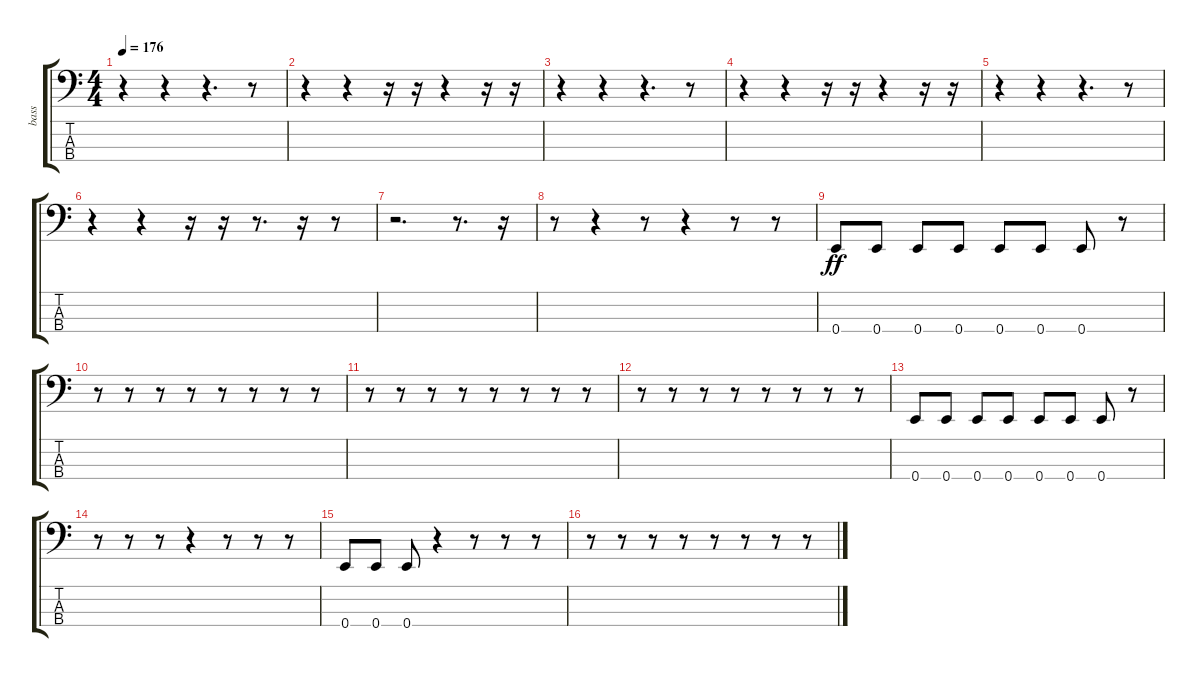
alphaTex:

\track ("bass" "bass") {instrument electricbassfinger}
\staff {score tabs}
\tuning (G2 D2 A1 E1) {hide}
\ts (4 4)
\tempo 176
\clef f4
\ks c
r.4{dy ff} r.4 r.4{d} r.8 |
r.4 r.4 r.16 r.16 r.4 r.16 r.16 |
r.4 r.4 r.4{d} r.8 |
r.4 r.4 r.16 r.16 r.4 r.16 r.16 |
r.4 r.4 r.4{d} r.8 |
r.4 r.4 r.16 r.16 r.8{d} r.16 r.8 |
r.2{d} r.8{d} r.16 |
r.8 r.4 r.8 r.4 r.8 r.8 |
0.4.8 0.4.8 0.4.8 0.4.8 0.4.8 0.4.8 0.4.8 r.8 |
r.8 r.8 r.8 r.8 r.8 r.8 r.8 r.8 |
r.8 r.8 r.8 r.8 r.8 r.8 r.8 r.8 |
r.8 r.8 r.8 r.8 r.8 r.8 r.8 r.8 |
0.4.8 0.4.8 0.4.8 0.4.8 0.4.8 0.4.8 0.4.8 r.8 |
r.8 r.8 r.8 r.4 r.8 r.8 r.8 |
0.4.8 0.4.8 0.4.8 r.4 r.8 r.8 r.8 |
r.8 r.8 r.8 r.8 r.8 r.8 r.8 r.8
